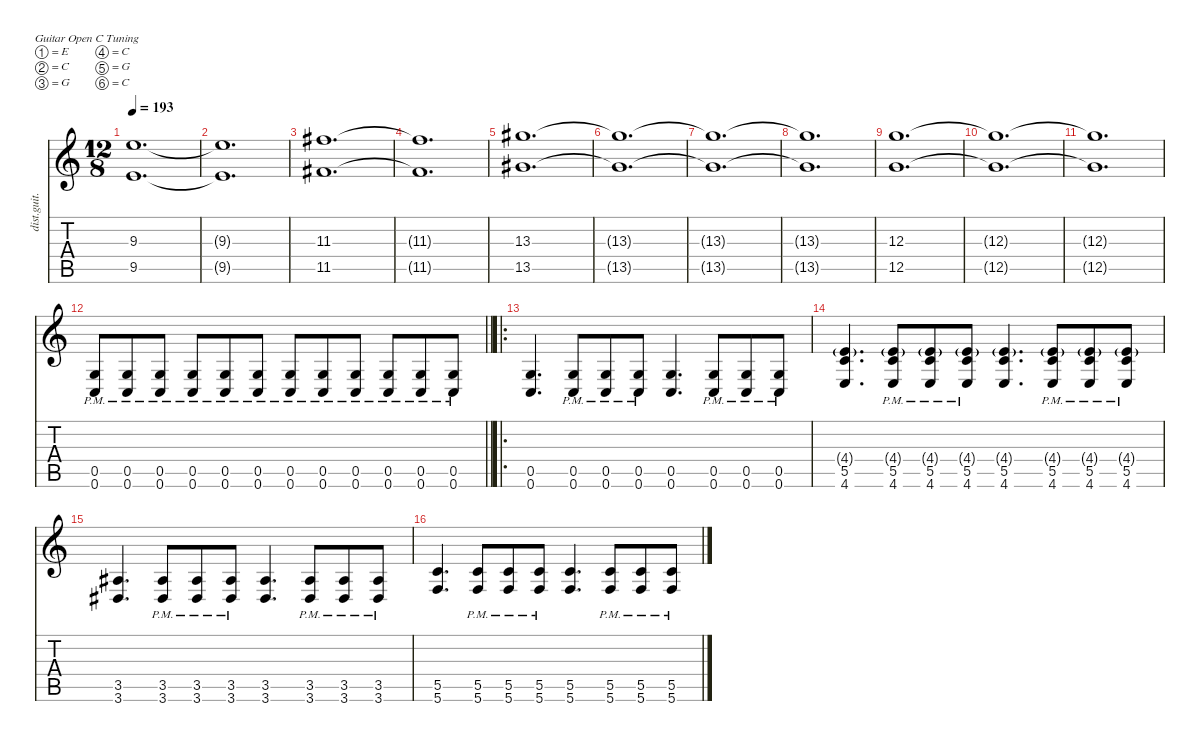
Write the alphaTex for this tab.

\defaultSystemsLayout 4
\hideDynamics
\bracketExtendMode nobrackets
\otherSystemsTrackNameOrientation horizontal
\track ("Guitar 1" "dist.guit.") {defaultSystemsLayout 8 mute instrument distortionguitar}
\staff {score tabs}
\tuning (E4 C4 G3 C3 G2 C2)
\ts (12 8)
\tempo 193
\clef g2
\ks c
(9.3 9.5).1{d dy f beam Up} |
(9.3{t} 9.5{t}).1{d beam Up} |
(11.3{acc #} 11.5{acc #}).1{d beam Down} |
(11.3{t acc #} 11.5{t acc #}).1{d beam Down} |
(13.3{acc #} 13.5{acc #}).1{d beam Down} |
(13.3{t acc #} 13.5{t acc #}).1{d beam Down} |
(13.3{t acc #} 13.5{t acc #}).1{d beam Down} |
(13.3{t acc #} 13.5{t acc #}).1{d beam Down} |
(12.3 12.5).1{d beam Down} |
(12.3{t} 12.5{t}).1{d beam Down} |
(12.3{t} 12.5{t}).1{d beam Down} |
\barLineRight lightlight
(0.5{pm} 0.6{pm}).8{beam Up} (0.5{pm} 0.6{pm}).8{beam Up} (0.5{pm} 0.6{pm}).8{beam Up} (0.5{pm} 0.6{pm}).8{beam Up} (0.5{pm} 0.6{pm}).8{beam Up} (0.5{pm} 0.6{pm}).8{beam Up} (0.5{pm} 0.6{pm}).8{beam Up} (0.5{pm} 0.6{pm}).8{beam Up} (0.5{pm} 0.6{pm}).8{beam Up} (0.5{pm} 0.6{pm}).8{beam Up} (0.5{pm} 0.6{pm}).8{beam Up} (0.5{pm} 0.6{pm}).8{beam Up} |
\ro
(0.5 0.6).4{d beam Up} (0.5{pm} 0.6{pm}).8{beam Up} (0.5{pm} 0.6{pm}).8{beam Up} (0.5{pm} 0.6{pm}).8{beam Up} (0.5 0.6).4{d beam Up} (0.5{pm} 0.6{pm}).8{beam Up} (0.5{pm} 0.6{pm}).8{beam Up} (0.5{pm} 0.6{pm}).8{beam Up} |
(4.4{g} 5.5 4.6).4{d beam Up} (4.4{g pm} 5.5{pm} 4.6{pm}).8{beam Up} (4.4{g pm} 5.5{pm} 4.6{pm}).8{beam Up} (4.4{g pm} 5.5{pm} 4.6{pm}).8{beam Up} (4.4{g} 5.5 4.6).4{d beam Up} (4.4{g pm} 5.5{pm} 4.6{pm}).8{beam Up} (4.4{g pm} 5.5{pm} 4.6{pm}).8{beam Up} (4.4{g pm} 5.5{pm} 4.6{pm}).8{beam Up} |
(3.5{acc #} 3.6{acc #}).4{d beam Up} (3.5{pm acc #} 3.6{pm acc #}).8{beam Up} (3.5{pm acc #} 3.6{pm acc #}).8{beam Up} (3.5{pm acc #} 3.6{pm acc #}).8{beam Up} (3.5{acc #} 3.6{acc #}).4{d beam Up} (3.5{pm acc #} 3.6{pm acc #}).8{beam Up} (3.5{pm acc #} 3.6{pm acc #}).8{beam Up} (3.5{pm acc #} 3.6{pm acc #}).8{beam Up} |
(5.5 5.6).4{d beam Up} (5.5{pm} 5.6{pm}).8{beam Up} (5.5{pm} 5.6{pm}).8{beam Up} (5.5{pm} 5.6{pm}).8{beam Up} (5.5 5.6).4{d beam Up} (5.5{pm} 5.6{pm}).8{beam Up} (5.5{pm} 5.6{pm}).8{beam Up} (5.5{pm} 5.6{pm}).8{beam Up}
